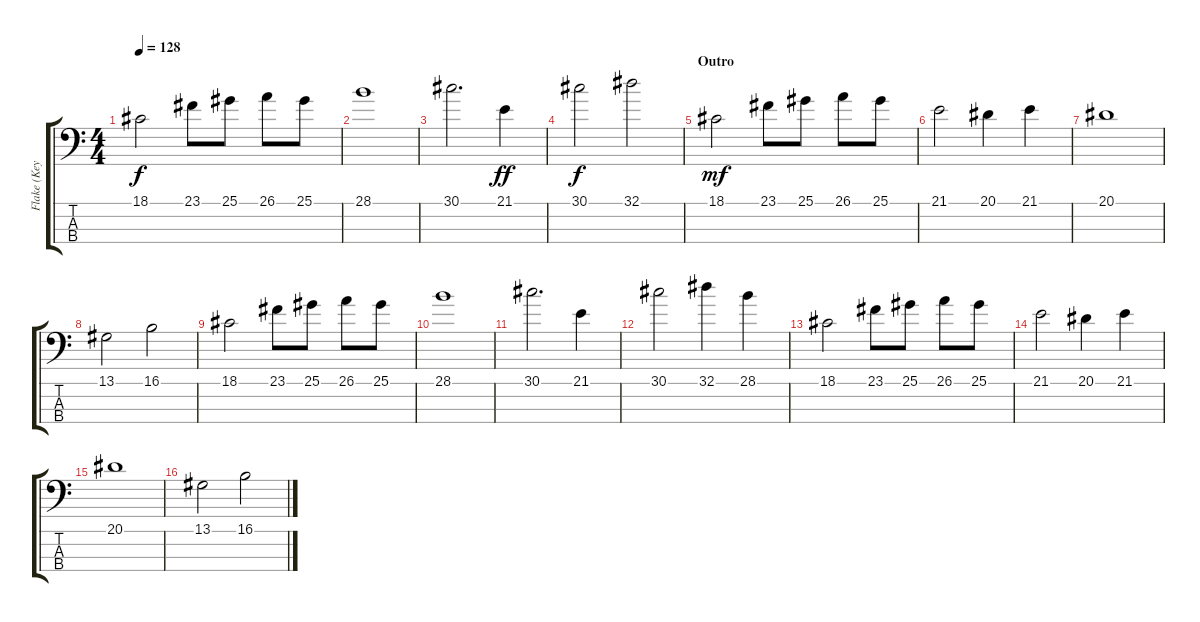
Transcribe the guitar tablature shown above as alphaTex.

\track ("Flake (Keyboard 2)" "Flake (Key") {instrument accordion}
\staff {score tabs}
\tuning (G2 D2 A1 E1) {hide}
\ts (4 4)
\tempo 128
\clef f4
\ks c
18.1.2{dy f} 23.1.8 25.1.8 26.1.8 25.1.8 |
28.1.1 |
30.1.2{d} 21.1.4{dy ff} |
30.1.2{dy f} 32.1.2 |
\section ("" "Outro")
18.1.2{dy mf} 23.1.8 25.1.8 26.1.8 25.1.8 |
21.1.2 20.1.4 21.1.4 |
20.1.1 |
13.1.2 16.1.2 |
18.1.2 23.1.8 25.1.8 26.1.8 25.1.8 |
28.1.1 |
30.1.2{d} 21.1.4 |
30.1.2 32.1.4 28.1.4 |
18.1.2 23.1.8 25.1.8 26.1.8 25.1.8 |
21.1.2 20.1.4 21.1.4 |
20.1.1 |
13.1.2 16.1.2
